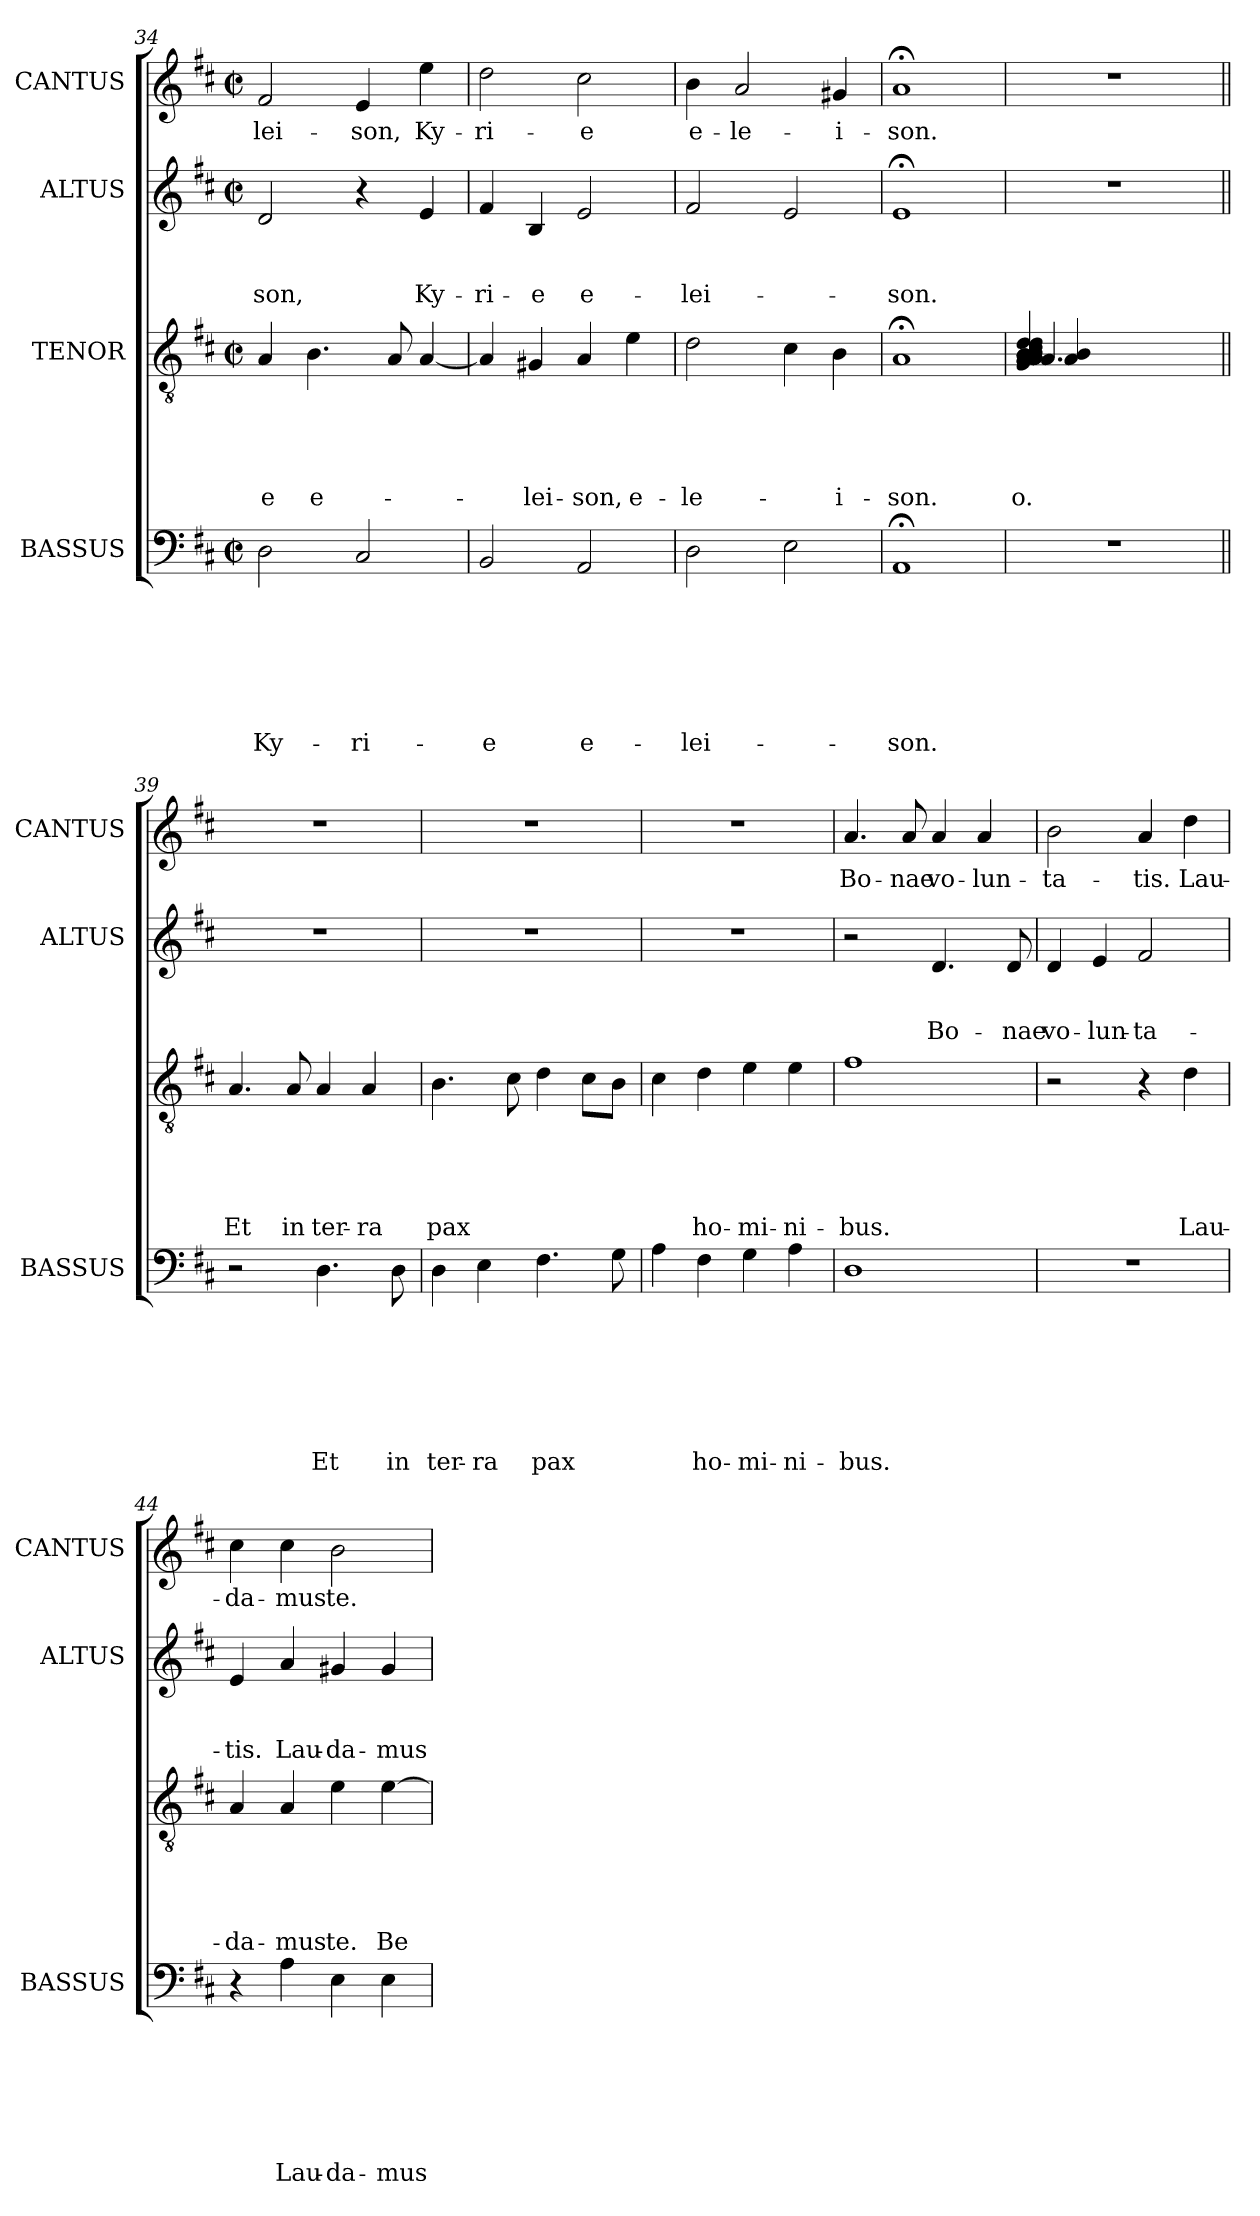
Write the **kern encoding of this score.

**kern	**text	**text	**text	**text	**text	**text	**text	**kern	**text	**text	**text	**text	**text	**kern	**text	**text	**text	**kern	**text
*part4	*part4	*part4	*part4	*part4	*part4	*part4	*part4	*part3	*part3	*part3	*part3	*part3	*part3	*part2	*part2	*part2	*part2	*part1	*part1
*staff4	*staff4	*staff4	*staff4	*staff4	*staff4	*staff4	*staff4	*staff3	*staff3	*staff3	*staff3	*staff3	*staff3	*staff2	*staff2	*staff2	*staff2	*staff1	*staff1
*I"BASSUS	*	*	*	*	*	*	*	*I"TENOR	*	*	*	*	*	*I"ALTUS	*	*	*	*I"CANTUS	*
*I'BASSUS	*	*	*	*	*	*	*	*	*	*	*	*	*	*I'ALTUS	*	*	*	*I'CANTUS	*
*clefF4	*	*	*	*	*	*	*	*clefGv2	*	*	*	*	*	*clefG2	*	*	*	*clefG2	*
*k[f#c#]	*	*	*	*	*	*	*	*k[f#c#]	*	*	*	*	*	*k[f#c#]	*	*	*	*k[f#c#]	*
*D:	*	*	*	*	*	*	*	*D:	*	*	*	*	*	*D:	*	*	*	*D:	*
*M2/2	*	*	*	*	*	*	*	*M2/2	*	*	*	*	*	*M2/2	*	*	*	*M2/2	*
*met(c|)	*	*	*	*	*	*	*	*met(c|)	*	*	*	*	*	*met(c|)	*	*	*	*met(c|)	*
=34	=34	=34	=34	=34	=34	=34	=34	=34	=34	=34	=34	=34	=34	=34	=34	=34	=34	=34	=34
!	!	!	!	!	!	!	!LO:LY:b	!	!	!	!	!	!LO:LY:b	!	!	!	!LO:LY:b	!	!LO:LY:b
2D\	.	.	.	.	.	.	Ky-	4A/	.	.	.	.	-e	2d/	.	.	-son,	2f#/	-lei-
!	!	!	!	!	!	!	!	!	!	!	!	!	!LO:LY:b	!	!	!	!	!	!
.	.	.	.	.	.	.	.	4.B\	.	.	.	.	e-	.	.	.	.	.	.
!	!	!	!	!	!	!	!LO:LY:b	!	!	!	!	!	!	!	!	!	!	!	!LO:LY:b
2C#/	.	.	.	.	.	.	-ri-	.	.	.	.	.	.	4r	.	.	.	4e/	-son,
.	.	.	.	.	.	.	.	8A/	.	.	.	.	.	.	.	.	.	.	.
!	!	!	!	!	!	!	!	!	!	!	!	!	!	!	!	!	!LO:LY:b	!	!LO:LY:b
.	.	.	.	.	.	.	.	[<4A/	.	.	.	.	.	4e/	.	.	Ky-	4ee\	Ky-
=35	=35	=35	=35	=35	=35	=35	=35	=35	=35	=35	=35	=35	=35	=35	=35	=35	=35	=35	=35
!	!	!	!	!	!	!	!LO:LY:b	!	!	!	!	!	!	!	!	!	!LO:LY:b	!	!LO:LY:b
2BB/	.	.	.	.	.	.	-e	4A/]	.	.	.	.	.	4f#/	.	.	-ri-	2dd\	-ri-
!	!	!	!	!	!	!	!	!	!	!	!	!	!LO:LY:b	!	!	!	!LO:LY:b	!	!
.	.	.	.	.	.	.	.	4G#X/	.	.	.	.	-lei-	4B/	.	.	-e	.	.
!	!	!	!	!	!	!	!LO:LY:b	!	!	!	!	!	!LO:LY:b	!	!	!	!LO:LY:b	!	!LO:LY:b
2AA/	.	.	.	.	.	.	e-	4A/	.	.	.	.	-son,	2e/	.	.	e-	2cc#\	-e
!	!	!	!	!	!	!	!	!	!	!	!	!	!LO:LY:b	!	!	!	!	!	!
.	.	.	.	.	.	.	.	4e\	.	.	.	.	e-	.	.	.	.	.	.
=36	=36	=36	=36	=36	=36	=36	=36	=36	=36	=36	=36	=36	=36	=36	=36	=36	=36	=36	=36
!	!	!	!	!	!	!	!LO:LY:b	!	!	!	!	!	!LO:LY:b	!	!	!	!LO:LY:b	!	!LO:LY:b
2D\	.	.	.	.	.	.	-lei-	2d\	.	.	.	.	-le-	2f#/	.	.	-lei-	4b\	e-
!	!	!	!	!	!	!	!	!	!	!	!	!	!	!	!	!	!	!	!LO:LY:b
.	.	.	.	.	.	.	.	.	.	.	.	.	.	.	.	.	.	2a/	-le-
2E\	.	.	.	.	.	.	.	4c#\	.	.	.	.	.	2e/	.	.	.	.	.
!	!	!	!	!	!	!	!	!	!	!	!	!	!LO:LY:b	!	!	!	!	!	!LO:LY:b
.	.	.	.	.	.	.	.	4B\	.	.	.	.	-i-	.	.	.	.	4g#X/	-i-
=37	=37	=37	=37	=37	=37	=37	=37	=37	=37	=37	=37	=37	=37	=37	=37	=37	=37	=37	=37
!	!	!	!	!	!	!	!LO:LY:b	!	!	!	!	!	!LO:LY:b	!	!	!	!LO:LY:b	!	!LO:LY:b
1AA;	.	.	.	.	.	.	-son.	1A;	.	.	.	.	-son.	1e;	.	.	-son.	1a;	-son.
!!LO:PB:g=z
=38!	=38!	=38!	=38!	=38!	=38!	=38!	=38!	=38!	=38!	=38!	=38!	=38!	=38!	=38!	=38!	=38!	=38!	=38!	=38!
!	!	!	!	!	!	!	!	!LO:TX:a:t=Mode VIII (11th. c.)	!	!	!	!	!	!	!	!	!	!	!
!	!	!	!	!	!	!	!	!	!	!	!	!	!LO:LY:b	!	!	!	!	!	!
*	*	*	*	*	*	*	*	*^	*	*	*	*	*	*	*	*	*	*	*
!	!	!	!	!	!	!	!	!	!	!	!	!	!	!LO:LY:b	!	!	!	!	!	!
*	*	*	*	*	*	*	*	*	*^	*	*	*	*	*	*	*	*	*	*	*
1r	.	.	.	.	.	.	.	((4G/ 4A/ 4A/ 4A/ 4A/ 4A/ 4B/ 4B/ 4B/ 4c#/ 4d/ 4d/	4.A/	4A/ 4B/)	.	.	.	.	-o.	1r	.	.	.	1r	.
.	.	.	.	.	.	.	.	2ryy	.	2ryy	.	.	.	.	.	.	.	.	.	.	.
.	.	.	.	.	.	.	.	.	2ryy	.	.	.	.	.	.	.	.	.	.	.	.
.	.	.	.	.	.	.	.	8ryy	.	8ryy	.	.	.	.	.	.	.	.	.	.	.
.	.	.	.	.	.	.	.	8ryy	8ryy	8ryy	.	.	.	.	.	.	.	.	.	.	.
=39||	=39||	=39||	=39||	=39||	=39||	=39||	=39||	=39||	=39||	=39||	=39||	=39||	=39||	=39||	=39||	=39||	=39||	=39||	=39||	=39||	=39||
!	!	!	!	!	!	!	!	!	!	!	!	!	!	!	!LO:LY:b	!	!	!	!	!	!
*	*	*	*	*	*	*	*	*v	*v	*v	*	*	*	*	*	*	*	*	*	*	*
2r	.	.	.	.	.	.	.	4.A/	.	.	.	.	Et	1r	.	.	.	1r	.
!	!	!	!	!	!	!	!	!	!	!	!	!	!LO:LY:b	!	!	!	!	!	!
.	.	.	.	.	.	.	.	8A/	.	.	.	.	in	.	.	.	.	.	.
!	!	!	!	!	!	!	!LO:LY:b	!	!	!	!	!	!LO:LY:b	!	!	!	!	!	!
4.D\	.	.	.	.	.	.	Et	4A/	.	.	.	.	ter-	.	.	.	.	.	.
!	!	!	!	!	!	!	!	!	!	!	!	!	!LO:LY:b	!	!	!	!	!	!
.	.	.	.	.	.	.	.	4A/	.	.	.	.	-ra	.	.	.	.	.	.
!	!	!	!	!	!	!	!LO:LY:b	!	!	!	!	!	!	!	!	!	!	!	!
8D\	.	.	.	.	.	.	in	.	.	.	.	.	.	.	.	.	.	.	.
=40	=40	=40	=40	=40	=40	=40	=40	=40	=40	=40	=40	=40	=40	=40	=40	=40	=40	=40	=40
!	!	!	!	!	!	!	!LO:LY:b	!	!	!	!	!	!LO:LY:b	!	!	!	!	!	!
4D\	.	.	.	.	.	.	ter-	4.B\	.	.	.	.	pax	1r	.	.	.	1r	.
!	!	!	!	!	!	!	!LO:LY:b	!	!	!	!	!	!	!	!	!	!	!	!
4E\	.	.	.	.	.	.	-ra	.	.	.	.	.	.	.	.	.	.	.	.
.	.	.	.	.	.	.	.	8c#\	.	.	.	.	.	.	.	.	.	.	.
!	!	!	!	!	!	!	!LO:LY:b	!	!	!	!	!	!	!	!	!	!	!	!
4.F#\	.	.	.	.	.	.	pax	4d\	.	.	.	.	.	.	.	.	.	.	.
.	.	.	.	.	.	.	.	8c#\L	.	.	.	.	.	.	.	.	.	.	.
8G\	.	.	.	.	.	.	.	8B\J	.	.	.	.	.	.	.	.	.	.	.
=41	=41	=41	=41	=41	=41	=41	=41	=41	=41	=41	=41	=41	=41	=41	=41	=41	=41	=41	=41
4A\	.	.	.	.	.	.	.	4c#\	.	.	.	.	.	1r	.	.	.	1r	.
!	!	!	!	!	!	!	!LO:LY:b	!	!	!	!	!	!LO:LY:b	!	!	!	!	!	!
4F#\	.	.	.	.	.	.	ho-	4d\	.	.	.	.	ho-	.	.	.	.	.	.
!	!	!	!	!	!	!	!LO:LY:b	!	!	!	!	!	!LO:LY:b	!	!	!	!	!	!
4G\	.	.	.	.	.	.	-mi-	4e\	.	.	.	.	-mi-	.	.	.	.	.	.
!	!	!	!	!	!	!	!LO:LY:b	!	!	!	!	!	!LO:LY:b	!	!	!	!	!	!
4A\	.	.	.	.	.	.	-ni-	4e\	.	.	.	.	-ni-	.	.	.	.	.	.
!!LO:LB:g=z
=42	=42	=42	=42	=42	=42	=42	=42	=42	=42	=42	=42	=42	=42	=42	=42	=42	=42	=42	=42
!	!	!	!	!	!	!	!LO:LY:b	!	!	!	!	!	!LO:LY:b	!	!	!	!	!	!LO:LY:b
1D	.	.	.	.	.	.	-bus.	1f#	.	.	.	.	-bus.	2r	.	.	.	4.a/	Bo-
!	!	!	!	!	!	!	!	!	!	!	!	!	!	!	!	!	!	!	!LO:LY:b
.	.	.	.	.	.	.	.	.	.	.	.	.	.	.	.	.	.	8a/	-nae
!	!	!	!	!	!	!	!	!	!	!	!	!	!	!	!	!	!LO:LY:b	!	!LO:LY:b
.	.	.	.	.	.	.	.	.	.	.	.	.	.	4.d/	.	.	Bo-	4a/	vo-
!	!	!	!	!	!	!	!	!	!	!	!	!	!	!	!	!	!	!	!LO:LY:b
.	.	.	.	.	.	.	.	.	.	.	.	.	.	.	.	.	.	4a/	-lun-
!	!	!	!	!	!	!	!	!	!	!	!	!	!	!	!	!	!LO:LY:b	!	!
.	.	.	.	.	.	.	.	.	.	.	.	.	.	8d/	.	.	-nae	.	.
=43	=43	=43	=43	=43	=43	=43	=43	=43	=43	=43	=43	=43	=43	=43	=43	=43	=43	=43	=43
!	!	!	!	!	!	!	!	!	!	!	!	!	!	!	!	!	!LO:LY:b	!	!LO:LY:b
1r	.	.	.	.	.	.	.	2r	.	.	.	.	.	4d/	.	.	vo-	2b\	-ta-
!	!	!	!	!	!	!	!	!	!	!	!	!	!	!	!	!	!LO:LY:b	!	!
.	.	.	.	.	.	.	.	.	.	.	.	.	.	4e/	.	.	-lun-	.	.
!	!	!	!	!	!	!	!	!	!	!	!	!	!	!	!	!	!LO:LY:b	!	!LO:LY:b
.	.	.	.	.	.	.	.	4r	.	.	.	.	.	2f#/	.	.	-ta-	4a/	-tis.
!	!	!	!	!	!	!	!	!	!	!	!	!	!LO:LY:b	!	!	!	!	!	!LO:LY:b
.	.	.	.	.	.	.	.	4d\	.	.	.	.	Lau-	.	.	.	.	4dd\	Lau-
=44	=44	=44	=44	=44	=44	=44	=44	=44	=44	=44	=44	=44	=44	=44	=44	=44	=44	=44	=44
!	!	!	!	!	!	!	!	!	!	!	!	!	!LO:LY:b	!	!	!	!LO:LY:b	!	!LO:LY:b
4r	.	.	.	.	.	.	.	4A/	.	.	.	.	-da-	4e/	.	.	-tis.	4cc#\	-da-
!	!	!	!	!	!	!	!LO:LY:b	!	!	!	!	!	!LO:LY:b	!	!	!	!LO:LY:b	!	!LO:LY:b
4A\	.	.	.	.	.	.	Lau-	4A/	.	.	.	.	-mus	4a/	.	.	Lau-	4cc#\	-mus
!	!	!	!	!	!	!	!LO:LY:b	!	!	!	!	!	!LO:LY:b	!	!	!	!LO:LY:b	!	!LO:LY:b
4E\	.	.	.	.	.	.	-da-	4e\	.	.	.	.	te.	4g#X/	.	.	-da-	2b\	te.
!	!	!	!	!	!	!	!LO:LY:b	!	!	!	!	!	!LO:LY:b	!	!	!	!LO:LY:b	!	!
4E\	.	.	.	.	.	.	-mus	[>4e\	.	.	.	.	Be-	4g#/	.	.	-mus	.	.
=	=	=	=	=	=	=	=	=	=	=	=	=	=	=	=	=	=	=	=
*-	*-	*-	*-	*-	*-	*-	*-	*-	*-	*-	*-	*-	*-	*-	*-	*-	*-	*-	*-
